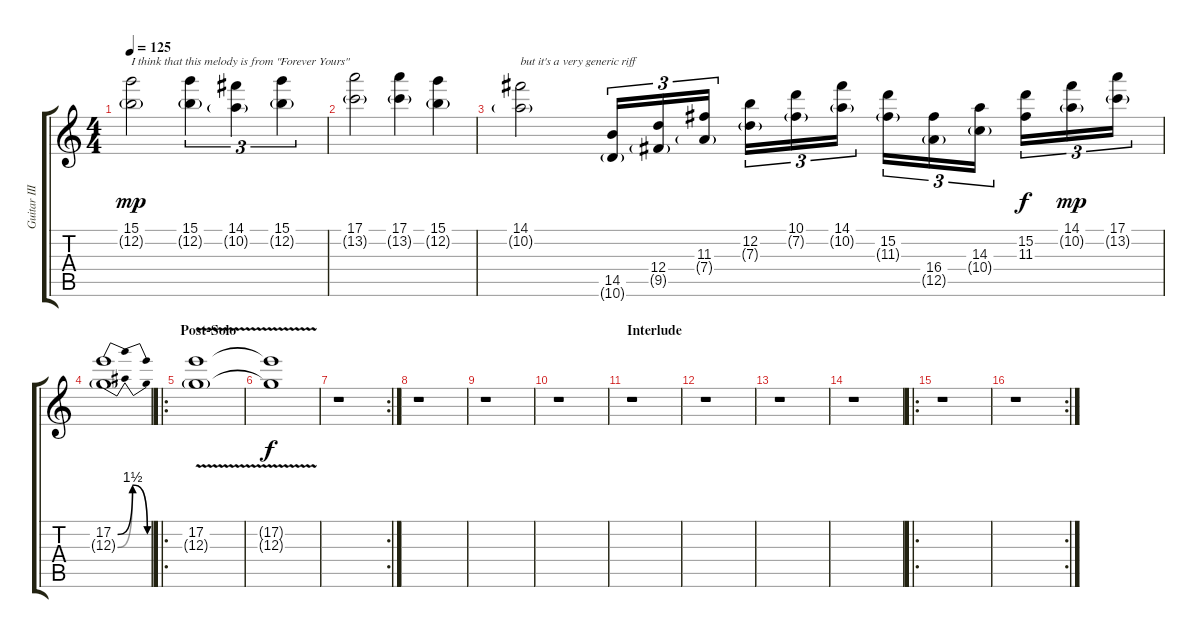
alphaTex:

\track ("Guitar III" "Guitar III") {instrument overdrivenguitar}
\staff {score tabs}
\tuning (E4 B3 G3 D3 A2 E2) {hide}
\ts (4 4)
\tempo 125
\clef g2
\ks c
(15.1 12.2{g}).2{txt "I think that this melody is from \"Forever Yours\"" dy mp} (15.1 12.2{g}).4{tu (3 2)} (14.1 10.2{g}).4{tu (3 2)} (15.1 12.2{g}).4{tu (3 2)} |
(17.1 13.2{g}).2 (17.1 13.2{g}).4 (15.1 12.2{g}).4 |
(14.1 10.2{g}).2{txt "but it's a very generic riff"} (14.5 10.6{g}).16{tu (3 2)} (12.4 9.5{g}).16{tu (3 2)} (11.3 7.4{g}).16{tu (3 2)} (12.2 7.3{g}).16{tu (3 2)} (10.1 7.2{g}).16{tu (3 2)} (14.1 10.2{g}).16{tu (3 2)} (15.2 11.3{g}).16{tu (3 2)} (16.4 12.5{g}).16{tu (3 2)} (14.3 10.4{g}).16{tu (3 2)} (15.2 11.3).16{tu (3 2) dy f} (14.1 10.2{g}).16{tu (3 2) dy mp} (17.1 13.2{g}).16{tu (3 2)} |
(17.2{be (bendrelease 0 0 15 6 45 6 60 0)} 12.3{be (bendrelease 0 0 15 6 45 6 60 0) g}).1 |
\ro
\section ("" "Post-Solo")
(17.2{v} 12.3{v g}).1{volume 0} |
(17.2{t} 12.3{t}).1{dy f} |
\rc 2
r.1 |
r.1{volume 14} |
r.1 |
r.1 |
\section ("" "Interlude")
r.1 |
r.1 |
r.1 |
r.1 |
\ro
r.1 |
\rc 2
r.1
